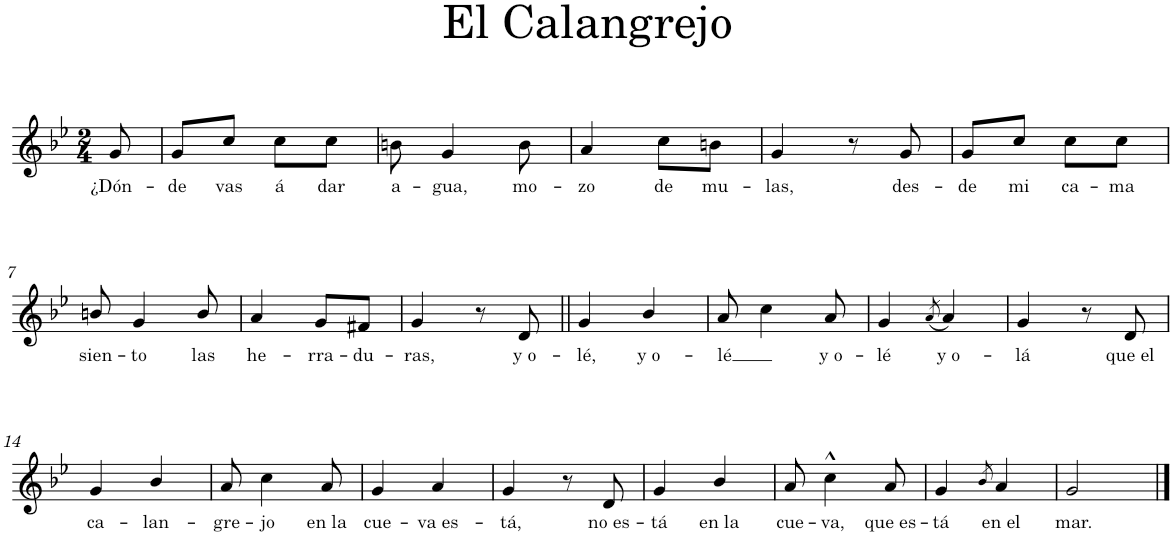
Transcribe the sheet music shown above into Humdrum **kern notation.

**kern	**text
*part1	*part1
*staff1	*staff1
*I"Nylon Guitar	*
*clefG2	*
*Trd7c12	*
*k[b-e-]	*
*M2/4	*
=1	=1
!	!LO:LY:b
8g/	¿Dón-
=2	=2
!	!LO:LY:b
8g/L	-de
!	!LO:LY:b
8cc/J	vas
!	!LO:LY:b
8cc\L	á
!	!LO:LY:b
8cc\J	dar
=3	=3
!	!LO:LY:b
8bn\	a-
!	!LO:LY:b
4g/	-gua,
!	!LO:LY:b
8b\	mo-
=4	=4
!	!LO:LY:b
4a/	-zo
!	!LO:LY:b
8cc\L	de
!	!LO:LY:b
8bn\J	mu-
=5	=5
!	!LO:LY:b
4g/	-las,
8r	.
!	!LO:LY:b
8g/	des-
=6	=6
!	!LO:LY:b
8g/L	-de
!	!LO:LY:b
8cc/J	mi
!	!LO:LY:b
8cc\L	ca-
!	!LO:LY:b
8cc\J	-ma
!!LO:LB:g=z
=7	=7
!	!LO:LY:b
8bn/	sien-
!	!LO:LY:b
4g/	-to
!	!LO:LY:b
8b/	las
=8	=8
!	!LO:LY:b
4a/	he-
!	!LO:LY:b
8g/L	-rra-
!	!LO:LY:b
8f#X/J	-du-
=9	=9
!	!LO:LY:b
4g/	-ras,
8r	.
!	!LO:LY:b
8d/	y o-
=10||	=10||
!	!LO:LY:b
4g/	-lé,
!	!LO:LY:b
4b-/	y o-
=11	=11
!	!LO:LY:b
8a/	-lé
4cc\	.
!	!LO:LY:b
8a/	y o-
=12	=12
!	!LO:LY:b
4g/	-lé
(8qa/	.
!	!LO:LY:b
4a/)	y o-
=13	=13
!	!LO:LY:b
4g/	-lá
8r	.
!	!LO:LY:b
8d/	que el
!!LO:LB:g=z
=14	=14
!	!LO:LY:b
4g/	ca-
!	!LO:LY:b
4b-/	-lan-
=15	=15
!	!LO:LY:b
8a/	-gre-
!	!LO:LY:b
4cc\	-jo
!	!LO:LY:b
8a/	en la
=16	=16
!	!LO:LY:b
4g/	cue-
!	!LO:LY:b
4a/	-va es-
=17	=17
!	!LO:LY:b
4g/	-tá,
8r	.
!	!LO:LY:b
8d/	no es-
=18	=18
!	!LO:LY:b
4g/	-tá
!	!LO:LY:b
4b-/	en la
=19	=19
!	!LO:LY:b
8a/	cue-
!	!LO:LY:b
4cc^^\	-va,
!	!LO:LY:b
8a/	que es-
=20	=20
!	!LO:LY:b
4g/	-tá
8qb-/	.
!	!LO:LY:b
4a/	en el
=21	=21
!	!LO:LY:b
2g/	mar.
==	==
*-	*-
